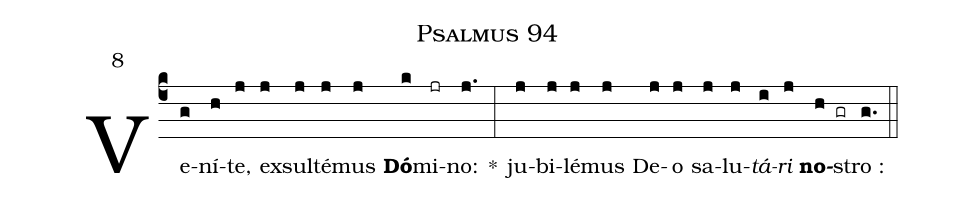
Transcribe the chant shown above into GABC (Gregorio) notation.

name: Psalmus 94;
mode: 8;
%%
(c4)
Ve(g)ní(h)te,(j) ex(j)sul(j)té(j)mus(j) <b>Dó</b>(k)mi(jr)no:(j.) *(:)
ju(j)bi(j)lé(j)mus(j) De(j)o(j) sa(j)lu(j)<i>tá</i>(i)<i>ri</i>(j) <b>no</b>(h gr)stro :(g.) (::)
